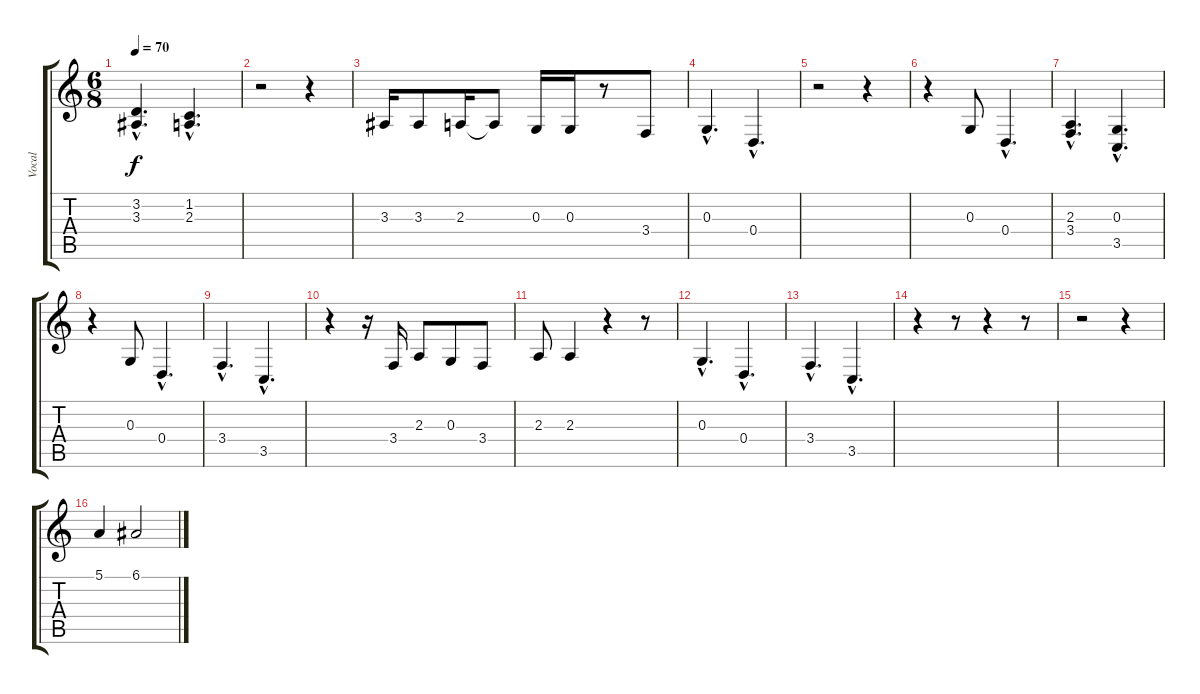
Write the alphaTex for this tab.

\track ("Vocal" "Vocal") {instrument synthvoice}
\staff {score tabs}
\tuning (E4 B3 G3 D3 A2 E2) {hide}
\ts (6 8)
\tempo 70
\clef g2
\ks c
(3.2{hac} 3.3{hac}).4{d dy f} (1.2{hac} 2.3{hac}).4{d} |
r.2 r.4 |
3.3.16 3.3.8 2.3.16 2.3{t}.8 0.3.16 0.3.16 r.8 3.4.8 |
0.3{hac}.4{d} 0.4{hac}.4{d} |
r.2 r.4 |
r.4 0.3.8 0.4{hac}.4{d} |
(2.3{hac} 3.4{hac}).4{d} (0.3{hac} 3.5{hac}).4{d} |
r.4 0.3.8 0.4{hac}.4{d} |
3.4{hac}.4{d} 3.5{hac}.4{d} |
r.4 r.16 3.4.16 2.3.8 0.3.8 3.4.8 |
2.3.8 2.3.4 r.4 r.8 |
0.3{hac}.4{d} 0.4{hac}.4{d} |
3.4{hac}.4{d} 3.5{hac}.4{d} |
r.4 r.8 r.4 r.8 |
r.2 r.4 |
5.1.4 6.1.2
